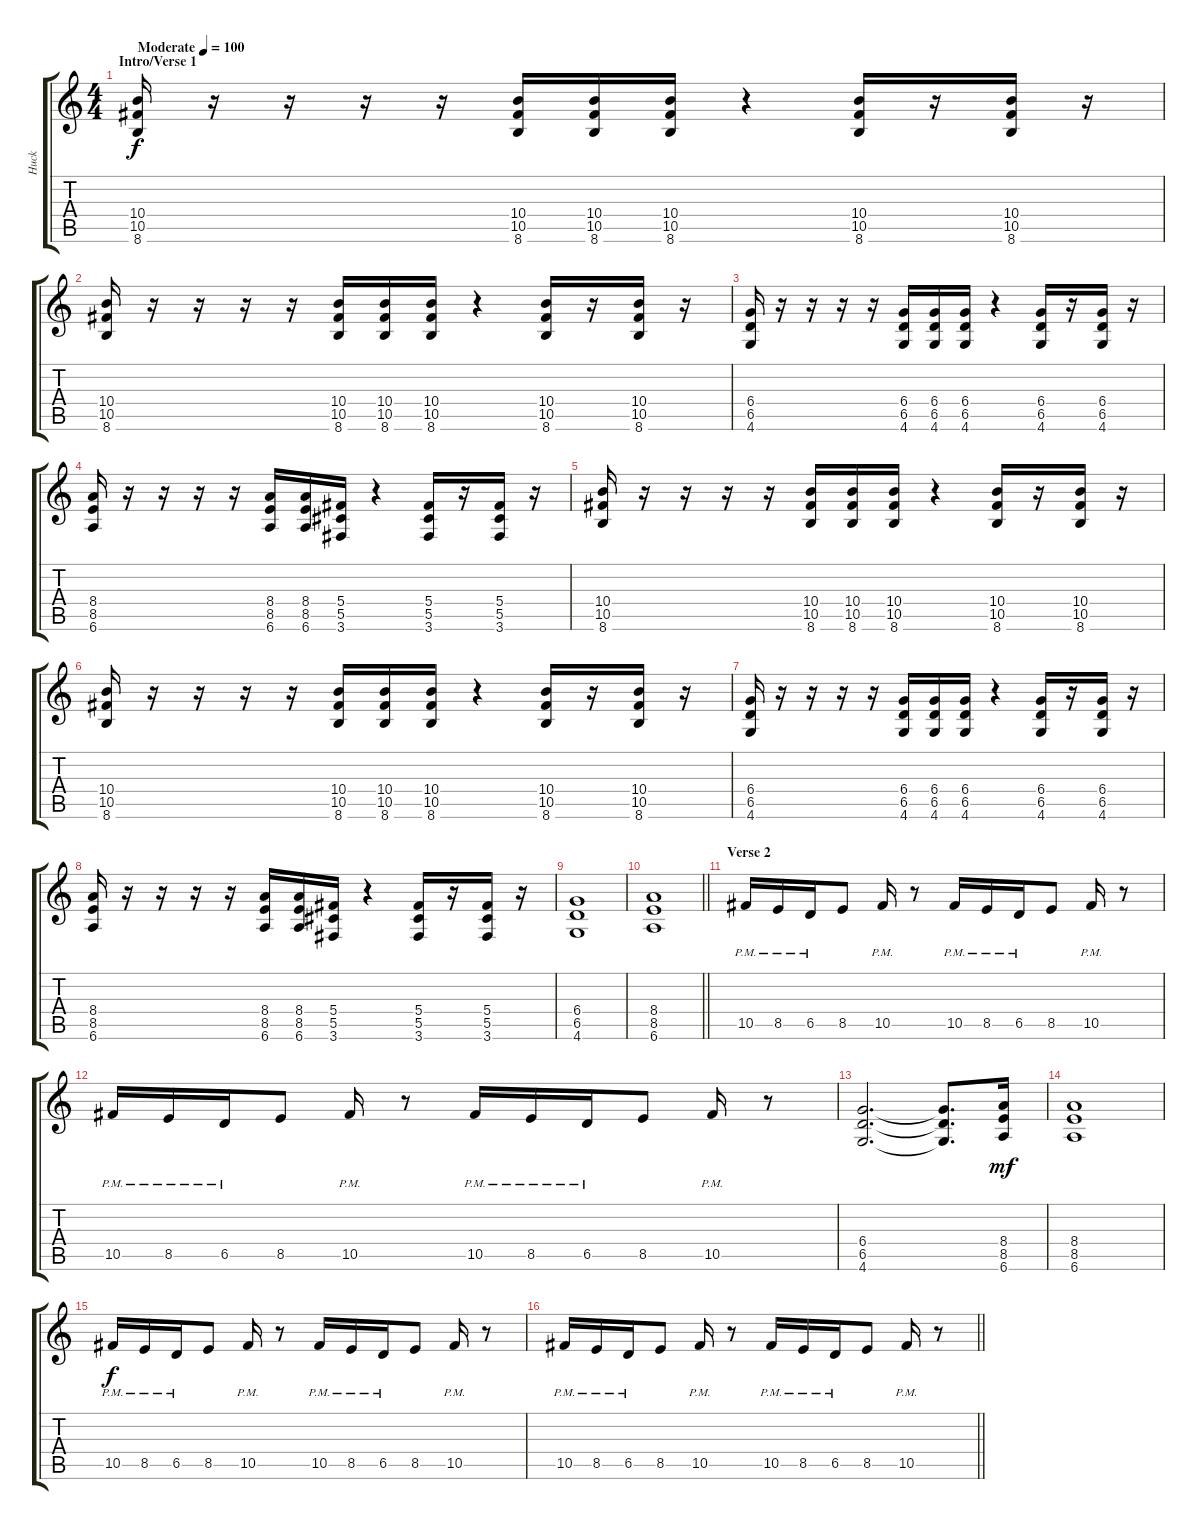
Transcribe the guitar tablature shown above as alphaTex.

\track ("Huck" "Huck") {instrument overdrivenguitar}
\staff {score tabs}
\tuning (Eb4 Bb3 Gb3 Db3 Ab2 Eb2) {hide}
\ts (4 4)
\section ("" "Intro/Verse 1")
\tempo (100 "Moderate")
\clef g2
\ks c
(10.4 10.5 8.6).16{dy f instrument overdrivenguitar} r.16 r.16 r.16 r.16 (10.4 10.5 8.6).16 (10.4 10.5 8.6).16 (10.4 10.5 8.6).16 r.4 (10.4 10.5 8.6).16 r.16 (10.4 10.5 8.6).16 r.16 |
(10.4 10.5 8.6).16 r.16 r.16 r.16 r.16 (10.4 10.5 8.6).16 (10.4 10.5 8.6).16 (10.4 10.5 8.6).16 r.4 (10.4 10.5 8.6).16 r.16 (10.4 10.5 8.6).16 r.16 |
(6.4 6.5 4.6).16 r.16 r.16 r.16 r.16 (6.4 6.5 4.6).16 (6.4 6.5 4.6).16 (6.4 6.5 4.6).16 r.4 (6.4 6.5 4.6).16 r.16 (6.4 6.5 4.6).16 r.16 |
(8.4 8.5 6.6).16 r.16 r.16 r.16 r.16 (8.4 8.5 6.6).16 (8.4 8.5 6.6).16 (5.4 5.5 3.6).16 r.4 (5.4 5.5 3.6).16 r.16 (5.4 5.5 3.6).16 r.16 |
(10.4 10.5 8.6).16 r.16 r.16 r.16 r.16 (10.4 10.5 8.6).16 (10.4 10.5 8.6).16 (10.4 10.5 8.6).16 r.4 (10.4 10.5 8.6).16 r.16 (10.4 10.5 8.6).16 r.16 |
(10.4 10.5 8.6).16 r.16 r.16 r.16 r.16 (10.4 10.5 8.6).16 (10.4 10.5 8.6).16 (10.4 10.5 8.6).16 r.4 (10.4 10.5 8.6).16 r.16 (10.4 10.5 8.6).16 r.16 |
(6.4 6.5 4.6).16 r.16 r.16 r.16 r.16 (6.4 6.5 4.6).16 (6.4 6.5 4.6).16 (6.4 6.5 4.6).16 r.4 (6.4 6.5 4.6).16 r.16 (6.4 6.5 4.6).16 r.16 |
(8.4 8.5 6.6).16 r.16 r.16 r.16 r.16 (8.4 8.5 6.6).16 (8.4 8.5 6.6).16 (5.4 5.5 3.6).16 r.4 (5.4 5.5 3.6).16 r.16 (5.4 5.5 3.6).16 r.16 |
(6.4 6.5 4.6).1 |
\barLineRight lightlight
(8.4 8.5 6.6).1 |
\section ("" "Verse 2")
10.5{pm}.16 8.5{pm}.16 6.5{pm}.16 8.5.8 10.5{pm}.16 r.8 10.5{pm}.16 8.5{pm}.16 6.5{pm}.16 8.5.8 10.5{pm}.16 r.8 |
10.5{pm}.16 8.5{pm}.16 6.5{pm}.16 8.5.8 10.5{pm}.16 r.8 10.5{pm}.16 8.5{pm}.16 6.5{pm}.16 8.5.8 10.5{pm}.16 r.8 |
(6.4 6.5 4.6).2{d} (6.4{t} 6.5{t} 4.6{t}).8{d} (8.4 8.5 6.6).16{dy mf} |
(8.4 8.5 6.6).1 |
10.5{pm}.16{dy f} 8.5{pm}.16 6.5{pm}.16 8.5.8 10.5{pm}.16 r.8 10.5{pm}.16 8.5{pm}.16 6.5{pm}.16 8.5.8 10.5{pm}.16 r.8 |
\barLineRight lightlight
10.5{pm}.16 8.5{pm}.16 6.5{pm}.16 8.5.8 10.5{pm}.16 r.8 10.5{pm}.16 8.5{pm}.16 6.5{pm}.16 8.5.8 10.5{pm}.16 r.8
